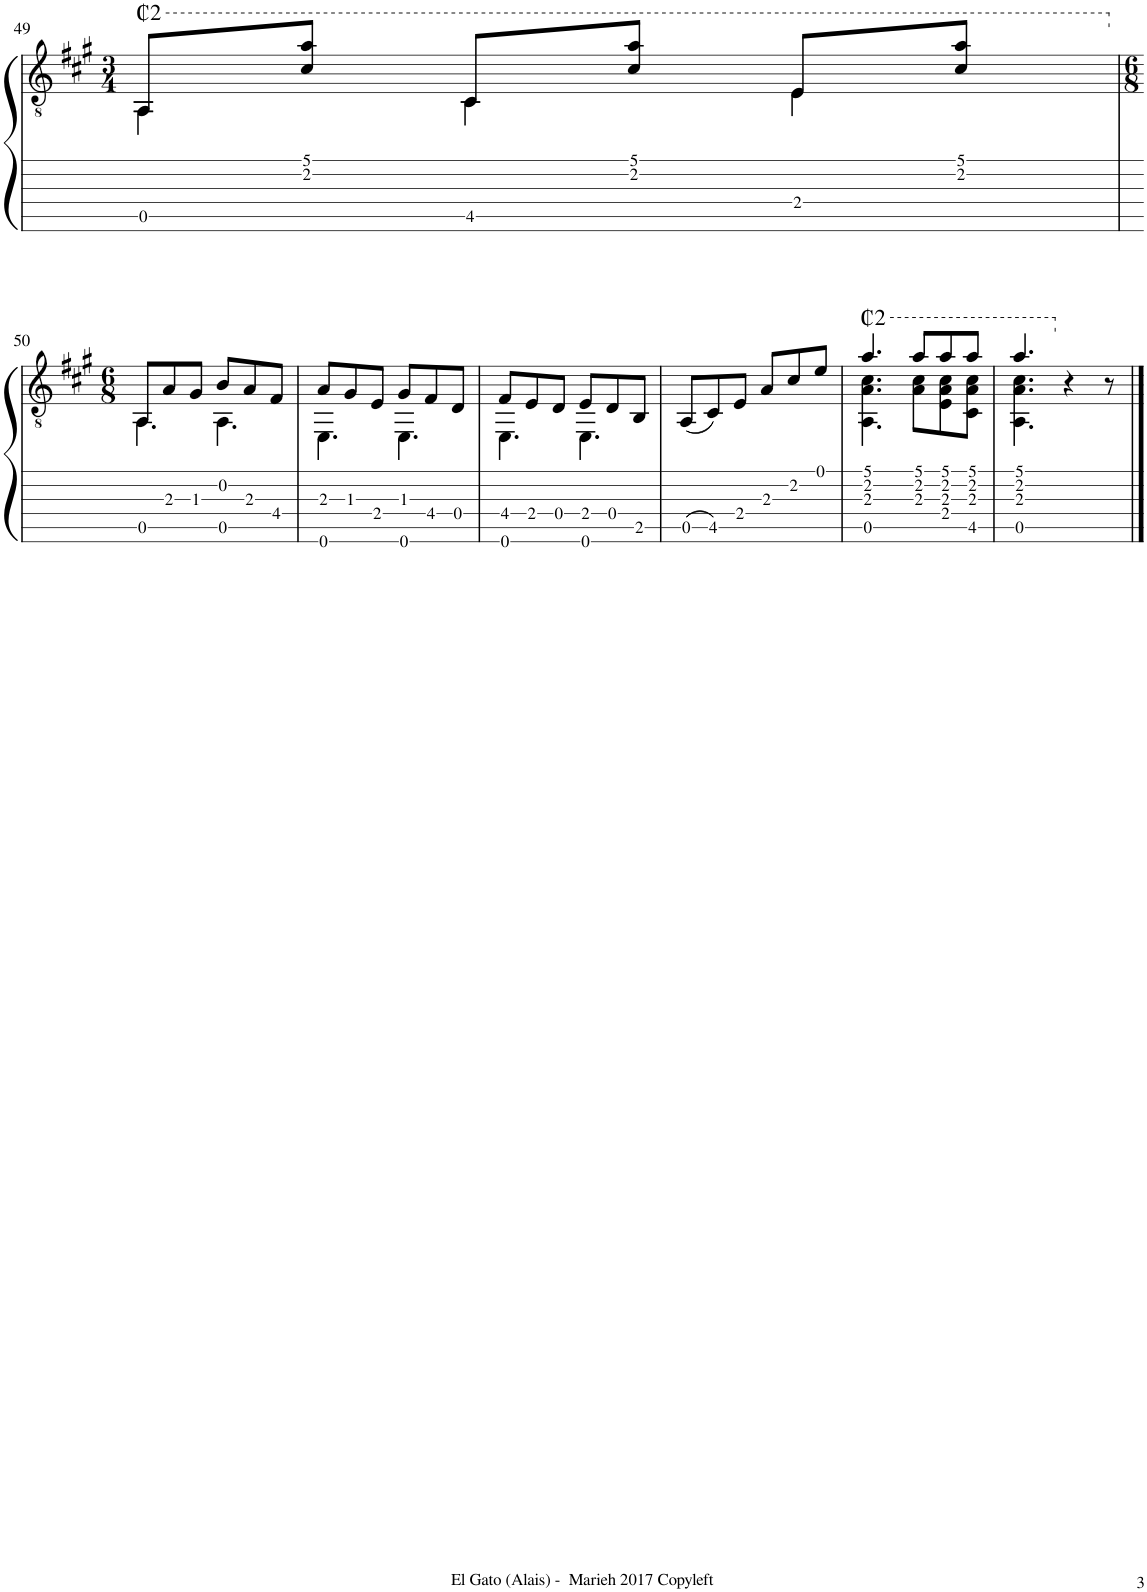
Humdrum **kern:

**kern	**kern
*part2	*part1
*staff2	*staff1
*I"Guitare classique [Tablature]	*I"Guitare classique
!!LO:PB:g=z
*	*clefGv2
*k[f#c#g#]	*k[f#c#g#]
*M3/4	*M3/4
=49	=49
*^	*^
!	!	!LO:TX:a:t=₵2	!
8r	4AA	8AA/L	4AA\
8c# 8a	.	8c#/ 8a/J	.
8r	4C#	8C#/L	4C#\
8c# 8a	.	8c#/ 8a/J	.
8r	4E	8E/L	4E\
8c# 8a	.	8c#/ 8a/J	.
!!LO:LB:g=z	!!
=50	=50	=50	=50
*M6/8	*	*M6/8	*
8AAL	4.AA	8AA/L	4.AA\
8A	.	8A/	.
8G#J	.	8G#/J	.
8BL	4.AA	8B/L	4.AA\
8A	.	8A/	.
8F#J	.	8F#/J	.
=51	=51	=51	=51
8AL	4.EE	8A/L	4.EE\
8G#	.	8G#/	.
8EJ	.	8E/J	.
8G#L	4.EE	8G#/L	4.EE\
8F#	.	8F#/	.
8DJ	.	8D/J	.
=52	=52	=52	=52
8F#L	4.EE	8F#/L	4.EE\
8E	.	8E/	.
8DJ	.	8D/J	.
8EL	4.EE	8E/L	4.EE\
8D	.	8D/	.
8BBJ	.	8BB/J	.
*v	*v	*	*
*	*v	*v
=53	=53
(8AAL	(8AA/L
8C#)	8C#/)
8EJ	8E/J
8AL	8A/L
8c#	8c#/
8eJ	8e/J
=54	=54
*^	*^
!	!	!LO:TX:a:t=₵2	!
4.a	4.AA 4.A 4.c#	4.a/	4.AA\ 4.A\ 4.c#\
8aL	8A\ 8c#\L	8a/L	8A\ 8c#\L
8a	8E\ 8A\ 8c#\	8a/	8E\ 8A\ 8c#\
8aJ	8C#\ 8A\ 8c#\J	8a/J	8C#\ 8A\ 8c#\J
=55	=55	=55	=55
4.a	4.AA 4.A 4.c#	4.a/	4.AA\ 4.A\ 4.c#\
4r	4ryy	4r	4ryy
8r	8ryy	8r	8ryy
*v	*v	*	*
*	*v	*v
==	==
*-	*-
